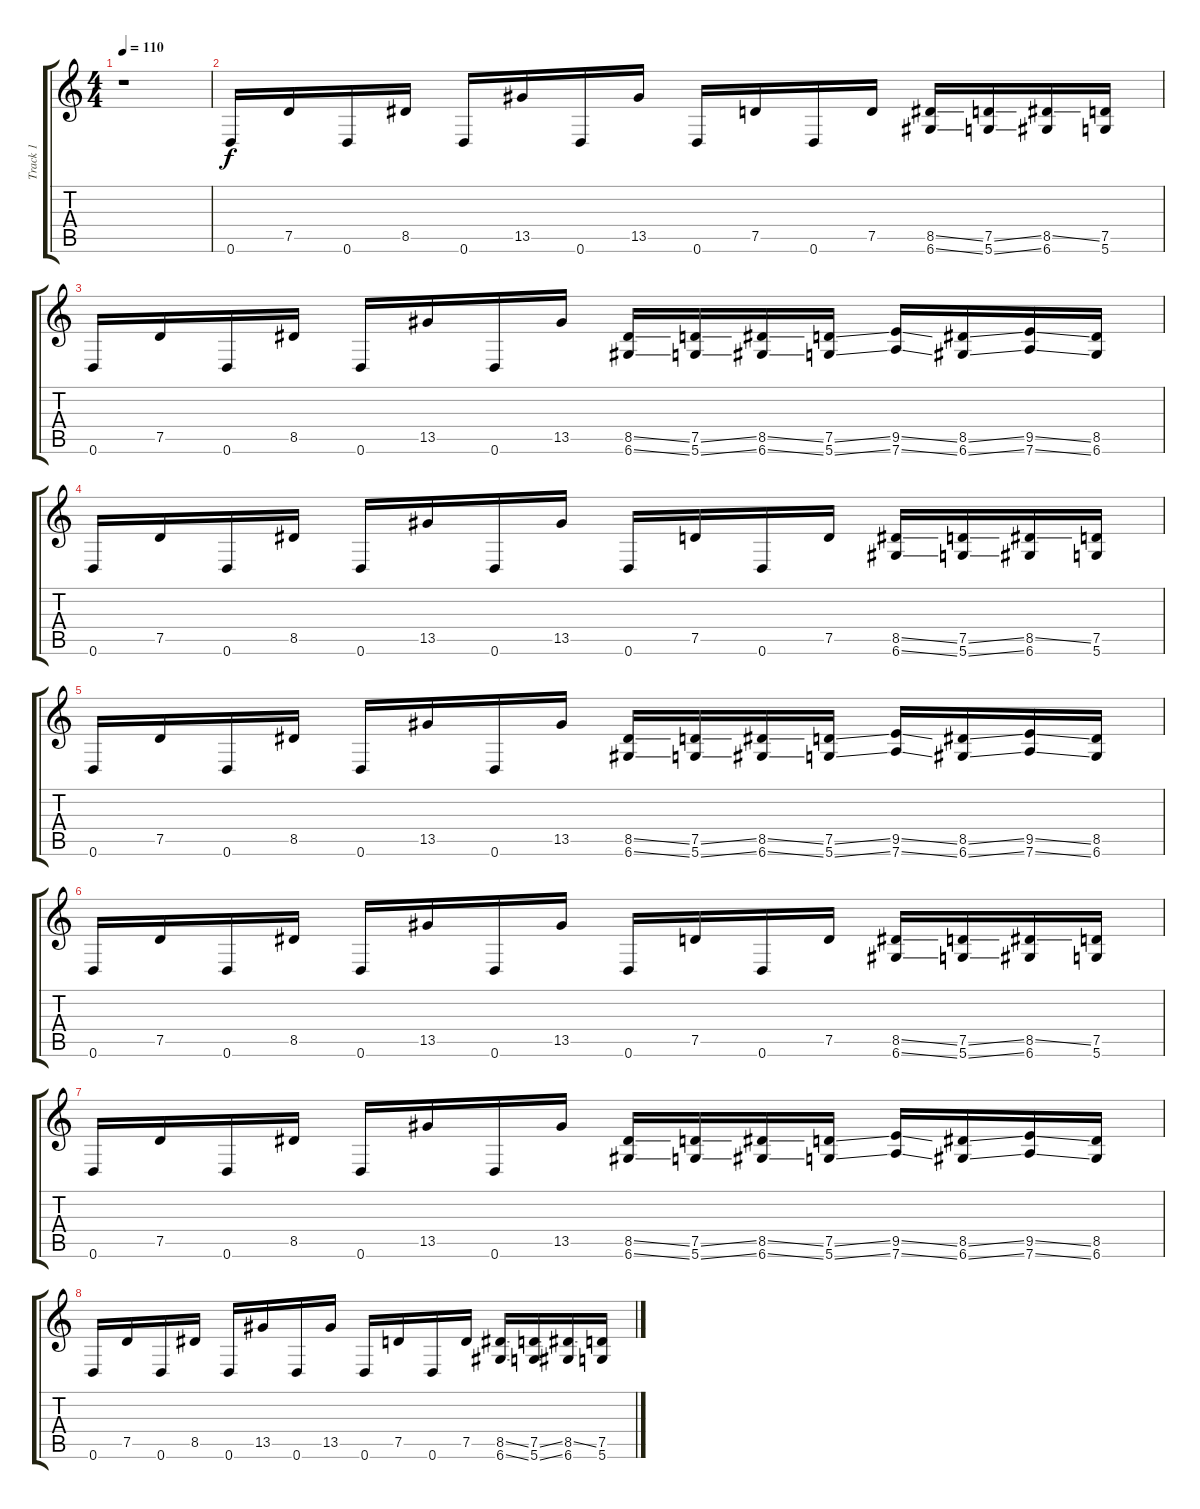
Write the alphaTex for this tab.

\track ("Track 1" "Track 1") {instrument distortionguitar}
\staff {score tabs}
\tuning (D4 A3 F3 C3 G2 D2) {hide}
\ts (4 4)
\tempo 110
\clef g2
\ks c
r.1{dy f} |
0.6.16 7.5.16 0.6.16 8.5.16 0.6.16 13.5.16 0.6.16 13.5.16 0.6.16 7.5.16 0.6.16 7.5.16 (8.5{ss} 6.6{ss}).16 (7.5{ss} 5.6{ss}).16 (8.5{ss} 6.6).16 (7.5 5.6).16 |
0.6.16 7.5.16 0.6.16 8.5.16 0.6.16 13.5.16 0.6.16 13.5.16 (8.5{ss} 6.6{ss}).16 (7.5{ss} 5.6{ss}).16 (8.5{ss} 6.6{ss}).16 (7.5{ss} 5.6{ss}).16 (9.5{ss} 7.6{ss}).16 (8.5{ss} 6.6{ss}).16 (9.5{ss} 7.6{ss}).16 (8.5 6.6).16 |
0.6.16 7.5.16 0.6.16 8.5.16 0.6.16 13.5.16 0.6.16 13.5.16 0.6.16 7.5.16 0.6.16 7.5.16 (8.5{ss} 6.6{ss}).16 (7.5{ss} 5.6{ss}).16 (8.5{ss} 6.6).16 (7.5 5.6).16 |
0.6.16 7.5.16 0.6.16 8.5.16 0.6.16 13.5.16 0.6.16 13.5.16 (8.5{ss} 6.6{ss}).16 (7.5{ss} 5.6{ss}).16 (8.5{ss} 6.6{ss}).16 (7.5{ss} 5.6{ss}).16 (9.5{ss} 7.6{ss}).16 (8.5{ss} 6.6{ss}).16 (9.5{ss} 7.6{ss}).16 (8.5 6.6).16 |
0.6.16 7.5.16 0.6.16 8.5.16 0.6.16 13.5.16 0.6.16 13.5.16 0.6.16 7.5.16 0.6.16 7.5.16 (8.5{ss} 6.6{ss}).16 (7.5{ss} 5.6{ss}).16 (8.5{ss} 6.6).16 (7.5 5.6).16 |
0.6.16 7.5.16 0.6.16 8.5.16 0.6.16 13.5.16 0.6.16 13.5.16 (8.5{ss} 6.6{ss}).16 (7.5{ss} 5.6{ss}).16 (8.5{ss} 6.6{ss}).16 (7.5{ss} 5.6{ss}).16 (9.5{ss} 7.6{ss}).16 (8.5{ss} 6.6{ss}).16 (9.5{ss} 7.6{ss}).16 (8.5 6.6).16 |
0.6.16 7.5.16 0.6.16 8.5.16 0.6.16 13.5.16 0.6.16 13.5.16 0.6.16 7.5.16 0.6.16 7.5.16 (8.5{ss} 6.6{ss}).16 (7.5{ss} 5.6{ss}).16 (8.5{ss} 6.6).16 (7.5 5.6).16
